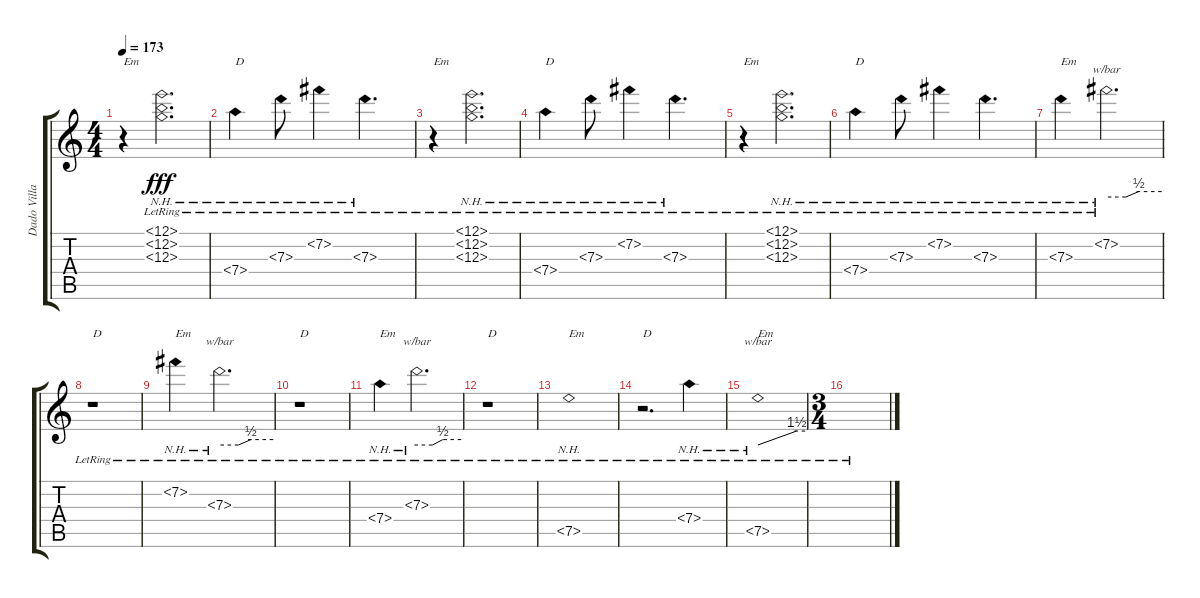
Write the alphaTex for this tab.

\track ("Dado Villa-Lobos (Guitarra)" "Dado Villa") {instrument electricguitarjazz bank 8}
\staff {score tabs}
\tuning (E4 B3 G3 D3 A2 E2) {hide}
\ts (4 4)
\tempo 173
\clef g2
\ks c
r.4{txt "Em" dy fff} (12.1{nh} 12.2{nh} 12.3{nh lr}).2{d} |
7.4{nh lr}.4{txt "D"} 7.3{nh lr}.8 7.2{nh lr}.4 7.3{nh lr}.4{d} |
r.4{txt "Em"} (12.1{nh} 12.2{nh} 12.3{nh lr}).2{d} |
7.4{nh lr}.4{txt "D"} 7.3{nh lr}.8 7.2{nh lr}.4 7.3{nh lr}.4{d} |
r.4{txt "Em"} (12.1{nh lr} 12.2{nh lr} 12.3{nh lr}).2{d} |
7.4{nh lr}.4{txt "D"} 7.3{nh lr}.8 7.2{nh lr}.4 7.3{nh lr}.4{d} |
7.3{nh lr}.4{txt "Em"} 7.2{nh lr}.2{d tbe (custom default 0 0 21 0 35 2 60 2)} |
r.1{txt "D"} |
7.2{nh lr}.4{txt "Em"} 7.3{nh lr}.2{d tbe (custom default 0 0 21 0 35 2 60 2)} |
r.1{txt "D"} |
7.4{nh lr}.4{txt "Em"} 7.3{nh lr}.2{d tbe (custom default 0 0 21 0 35 2 60 2)} |
r.1{txt "D"} |
7.5{nh lr}.1{txt "Em"} |
r.2{d txt "D"} 7.4{nh lr}.4 |
7.5{nh lr}.1{tbe (custom default 0 0 49 6 60 6) txt "Em"} |
\ts (3 4)
